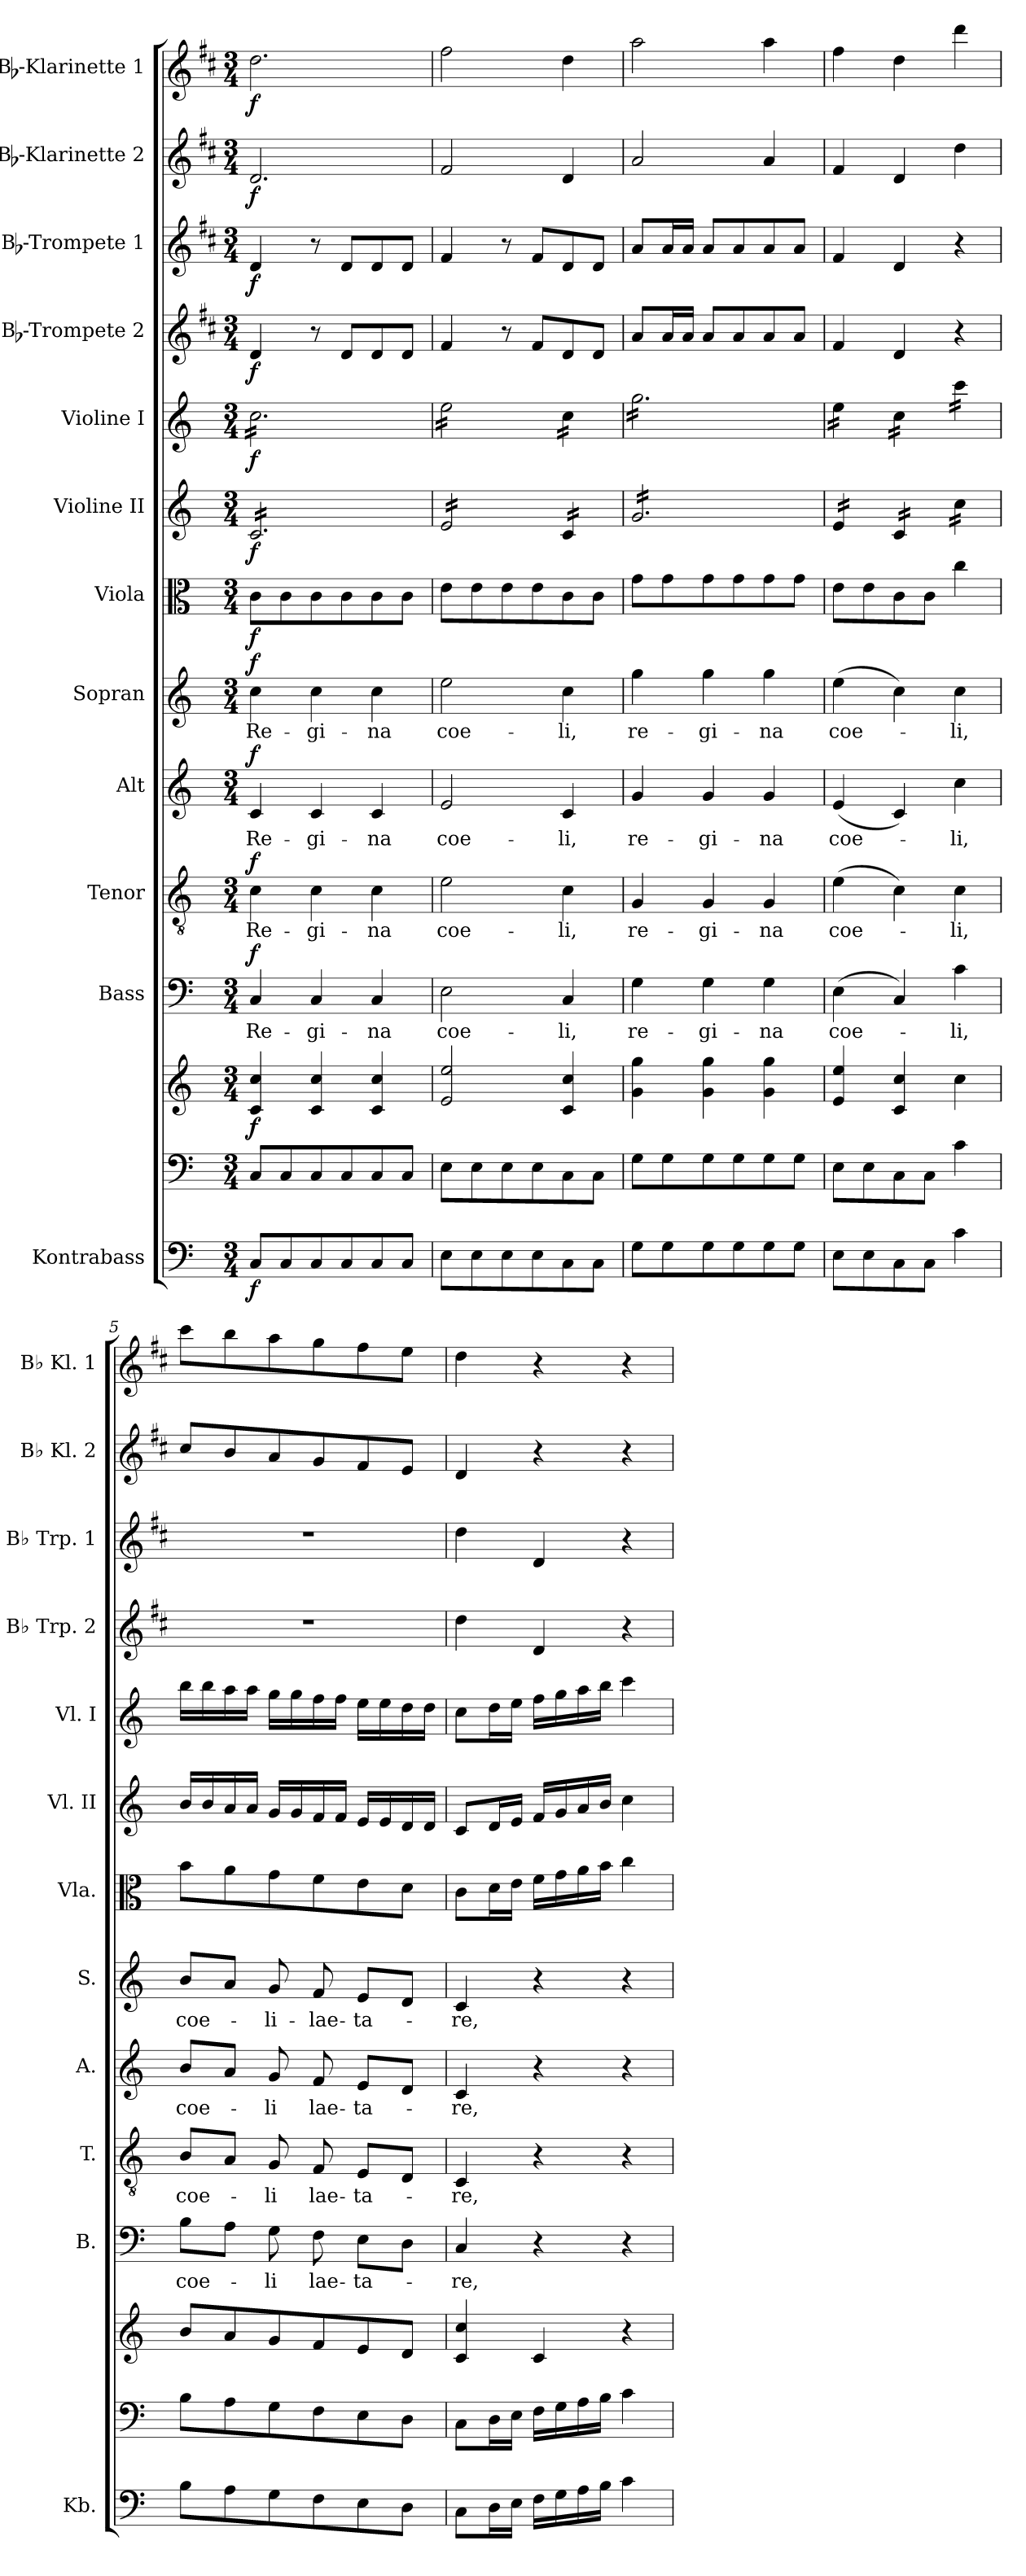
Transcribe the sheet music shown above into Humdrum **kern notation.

**kern	**dynam	**kern	**kern	**dynam	**kern	**text	**dynam	**kern	**text	**dynam	**kern	**text	**dynam	**kern	**text	**dynam	**kern	**dynam	**kern	**dynam	**kern	**dynam	**kern	**dynam	**kern	**dynam	**kern	**dynam	**kern	**dynam
*part13	*part13	*part12	*part12	*part12	*part11	*part11	*part11	*part10	*part10	*part10	*part9	*part9	*part9	*part8	*part8	*part8	*part7	*part7	*part6	*part6	*part5	*part5	*part4	*part4	*part3	*part3	*part2	*part2	*part1	*part1
*staff14	*staff14	*staff13	*staff12	*staff12/13	*staff11	*staff11	*staff11	*staff10	*staff10	*staff10	*staff9	*staff9	*staff9	*staff8	*staff8	*staff8	*staff7	*staff7	*staff6	*staff6	*staff5	*staff5	*staff4	*staff4	*staff3	*staff3	*staff2	*staff2	*staff1	*staff1
*I"Kontrabass	*	*	*	*	*I"Bass	*	*	*I"Tenor	*	*	*I"Alt	*	*	*I"Sopran	*	*	*I"Viola	*	*I"Violine II	*	*I"Violine I	*	*I"Bb-Trompete 2	*	*I"Bb-Trompete 1	*	*I"Bb-Klarinette 2	*	*I"Bb-Klarinette 1	*
*I'Kb.	*	*	*	*	*I'B.	*	*	*I'T.	*	*	*I'A.	*	*	*I'S.	*	*	*I'Vla.	*	*I'Vl. II	*	*I'Vl. I	*	*I'Bb Trp. 2	*	*I'Bb Trp. 1	*	*I'Bb Kl. 2	*	*I'Bb Kl. 1	*
*clefF4	*	*clefF4	*clefG2	*	*clefF4	*	*	*clefGv2	*	*	*clefG2	*	*	*clefG2	*	*	*clefC3	*	*clefG2	*	*clefG2	*	*clefG2	*	*clefG2	*	*clefG2	*	*clefG2	*
*ITrd7c12	*	*	*	*	*	*	*	*	*	*	*	*	*	*	*	*	*	*	*	*	*	*	*ITrd1c2	*	*ITrd1c2	*	*ITrd1c2	*	*ITrd1c2	*
*k[]	*	*k[]	*k[]	*	*k[]	*	*	*k[]	*	*	*k[]	*	*	*k[]	*	*	*k[]	*	*k[]	*	*k[]	*	*k[]	*	*k[]	*	*k[]	*	*k[]	*
*C:	*	*C:	*C:	*	*C:	*	*	*C:	*	*	*C:	*	*	*C:	*	*	*C:	*	*C:	*	*C:	*	*C:	*	*C:	*	*C:	*	*C:	*
*M3/4	*	*M3/4	*M3/4	*	*M3/4	*	*	*M3/4	*	*	*M3/4	*	*	*M3/4	*	*	*M3/4	*	*M3/4	*	*M3/4	*	*M3/4	*	*M3/4	*	*M3/4	*	*M3/4	*
=1	=1	=1	=1	=1	=1	=1	=1	=1	=1	=1	=1	=1	=1	=1	=1	=1	=1	=1	=1	=1	=1	=1	=1	=1	=1	=1	=1	=1	=1	=1
!	!LO:DY:b	!	!	!LO:DY:b	!	!LO:LY:b	!LO:DY:a	!	!LO:LY:b	!LO:DY:a	!	!LO:LY:b	!LO:DY:a	!	!LO:LY:b	!LO:DY:a	!	!LO:DY:b	!	!LO:DY:b	!	!LO:DY:b	!	!LO:DY:b	!	!LO:DY:b	!	!LO:DY:b	!	!LO:DY:b
*	*	*	*	*	*	*	*	*	*	*	*	*	*	*	*	*	*	*	*tremolo	*	*	*	*	*	*	*	*	*	*	*
*	*	*	*	*	*	*	*	*	*	*	*	*	*	*	*	*	*	*	*	*	*tremolo	*	*	*	*	*	*	*	*	*
8CC/L	f	8C/L	4c/ 4cc/	f	4C/	Re-	f	4c\	Re-	f	4c/	Re-	f	4cc\	Re-	f	8c\L	f	16c/LL	f	16cc\LL	f	4c/	f	4c/	f	2.c/	f	2.cc\	f
.	.	.	.	.	.	.	.	.	.	.	.	.	.	.	.	.	.	.	16c/	.	16cc\	.	.	.	.	.	.	.	.	.
8CC/	.	8C/	.	.	.	.	.	.	.	.	.	.	.	.	.	.	8c\	.	16c/	.	16cc\	.	.	.	.	.	.	.	.	.
.	.	.	.	.	.	.	.	.	.	.	.	.	.	.	.	.	.	.	16c/	.	16cc\	.	.	.	.	.	.	.	.	.
!	!	!	!	!	!	!LO:LY:b	!	!	!LO:LY:b	!	!	!LO:LY:b	!	!	!LO:LY:b	!	!	!	!	!	!	!	!	!	!	!	!	!	!	!
8CC/	.	8C/	4c/ 4cc/	.	4C/	-gi-	.	4c\	-gi-	.	4c/	-gi-	.	4cc\	-gi-	.	8c\	.	16c/	.	16cc\	.	8r	.	8r	.	.	.	.	.
.	.	.	.	.	.	.	.	.	.	.	.	.	.	.	.	.	.	.	16c/	.	16cc\	.	.	.	.	.	.	.	.	.
8CC/	.	8C/	.	.	.	.	.	.	.	.	.	.	.	.	.	.	8c\	.	16c/	.	16cc\	.	8c/L	.	8c/L	.	.	.	.	.
.	.	.	.	.	.	.	.	.	.	.	.	.	.	.	.	.	.	.	16c/	.	16cc\	.	.	.	.	.	.	.	.	.
!	!	!	!	!	!	!LO:LY:b	!	!	!LO:LY:b	!	!	!LO:LY:b	!	!	!LO:LY:b	!	!	!	!	!	!	!	!	!	!	!	!	!	!	!
8CC/	.	8C/	4c/ 4cc/	.	4C/	-na	.	4c\	-na	.	4c/	-na	.	4cc\	-na	.	8c\	.	16c/	.	16cc\	.	8c/	.	8c/	.	.	.	.	.
.	.	.	.	.	.	.	.	.	.	.	.	.	.	.	.	.	.	.	16c/	.	16cc\	.	.	.	.	.	.	.	.	.
8CC/J	.	8C/J	.	.	.	.	.	.	.	.	.	.	.	.	.	.	8c\J	.	16c/	.	16cc\	.	8c/J	.	8c/J	.	.	.	.	.
.	.	.	.	.	.	.	.	.	.	.	.	.	.	.	.	.	.	.	16c/JJ	.	16cc\JJ	.	.	.	.	.	.	.	.	.
=2	=2	=2	=2	=2	=2	=2	=2	=2	=2	=2	=2	=2	=2	=2	=2	=2	=2	=2	=2	=2	=2	=2	=2	=2	=2	=2	=2	=2	=2	=2
!	!	!	!	!	!	!LO:LY:b	!	!	!LO:LY:b	!	!	!LO:LY:b	!	!	!LO:LY:b	!	!	!	!	!	!	!	!	!	!	!	!	!	!	!
8EE\L	.	8E\L	2e/ 2ee/	.	2E\	coe-	.	2e\	coe-	.	2e/	coe-	.	2ee\	coe-	.	8e\L	.	16e/LL	.	16ee\LL	.	4e/	.	4e/	.	2e/	.	2ee\	.
.	.	.	.	.	.	.	.	.	.	.	.	.	.	.	.	.	.	.	16e/	.	16ee\	.	.	.	.	.	.	.	.	.
8EE\	.	8E\	.	.	.	.	.	.	.	.	.	.	.	.	.	.	8e\	.	16e/	.	16ee\	.	.	.	.	.	.	.	.	.
.	.	.	.	.	.	.	.	.	.	.	.	.	.	.	.	.	.	.	16e/	.	16ee\	.	.	.	.	.	.	.	.	.
8EE\	.	8E\	.	.	.	.	.	.	.	.	.	.	.	.	.	.	8e\	.	16e/	.	16ee\	.	8r	.	8r	.	.	.	.	.
.	.	.	.	.	.	.	.	.	.	.	.	.	.	.	.	.	.	.	16e/	.	16ee\	.	.	.	.	.	.	.	.	.
8EE\	.	8E\	.	.	.	.	.	.	.	.	.	.	.	.	.	.	8e\	.	16e/	.	16ee\	.	8e/L	.	8e/L	.	.	.	.	.
.	.	.	.	.	.	.	.	.	.	.	.	.	.	.	.	.	.	.	16e/JJ	.	16ee\JJ	.	.	.	.	.	.	.	.	.
!	!	!	!	!	!	!LO:LY:b	!	!	!LO:LY:b	!	!	!LO:LY:b	!	!	!LO:LY:b	!	!	!	!	!	!	!	!	!	!	!	!	!	!	!
8CC\	.	8C\	4c/ 4cc/	.	4C/	-li,	.	4c\	-li,	.	4c/	-li,	.	4cc\	-li,	.	8c\	.	16c/LL	.	16cc\LL	.	8c/	.	8c/	.	4c/	.	4cc\	.
.	.	.	.	.	.	.	.	.	.	.	.	.	.	.	.	.	.	.	16c/	.	16cc\	.	.	.	.	.	.	.	.	.
8CC\J	.	8C\J	.	.	.	.	.	.	.	.	.	.	.	.	.	.	8c\J	.	16c/	.	16cc\	.	8c/J	.	8c/J	.	.	.	.	.
.	.	.	.	.	.	.	.	.	.	.	.	.	.	.	.	.	.	.	16c/JJ	.	16cc\JJ	.	.	.	.	.	.	.	.	.
=3	=3	=3	=3	=3	=3	=3	=3	=3	=3	=3	=3	=3	=3	=3	=3	=3	=3	=3	=3	=3	=3	=3	=3	=3	=3	=3	=3	=3	=3	=3
!	!	!	!	!	!	!LO:LY:b	!	!	!LO:LY:b	!	!	!LO:LY:b	!	!	!LO:LY:b	!	!	!	!	!	!	!	!	!	!	!	!	!	!	!
8GG\L	.	8G\L	4g\ 4gg\	.	4G\	re-	.	4G/	re-	.	4g/	re-	.	4gg\	re-	.	8g\L	.	16g/LL	.	16gg\LL	.	8g/L	.	8g/L	.	2g/	.	2gg\	.
.	.	.	.	.	.	.	.	.	.	.	.	.	.	.	.	.	.	.	16g/	.	16gg\	.	.	.	.	.	.	.	.	.
8GG\	.	8G\	.	.	.	.	.	.	.	.	.	.	.	.	.	.	8g\	.	16g/	.	16gg\	.	16g/L	.	16g/L	.	.	.	.	.
.	.	.	.	.	.	.	.	.	.	.	.	.	.	.	.	.	.	.	16g/	.	16gg\	.	16g/JJ	.	16g/JJ	.	.	.	.	.
!	!	!	!	!	!	!LO:LY:b	!	!	!LO:LY:b	!	!	!LO:LY:b	!	!	!LO:LY:b	!	!	!	!	!	!	!	!	!	!	!	!	!	!	!
8GG\	.	8G\	4g\ 4gg\	.	4G\	-gi-	.	4G/	-gi-	.	4g/	-gi-	.	4gg\	-gi-	.	8g\	.	16g/	.	16gg\	.	8g/L	.	8g/L	.	.	.	.	.
.	.	.	.	.	.	.	.	.	.	.	.	.	.	.	.	.	.	.	16g/	.	16gg\	.	.	.	.	.	.	.	.	.
8GG\	.	8G\	.	.	.	.	.	.	.	.	.	.	.	.	.	.	8g\	.	16g/	.	16gg\	.	8g/	.	8g/	.	.	.	.	.
.	.	.	.	.	.	.	.	.	.	.	.	.	.	.	.	.	.	.	16g/	.	16gg\	.	.	.	.	.	.	.	.	.
!	!	!	!	!	!	!LO:LY:b	!	!	!LO:LY:b	!	!	!LO:LY:b	!	!	!LO:LY:b	!	!	!	!	!	!	!	!	!	!	!	!	!	!	!
8GG\	.	8G\	4g\ 4gg\	.	4G\	-na	.	4G/	-na	.	4g/	-na	.	4gg\	-na	.	8g\	.	16g/	.	16gg\	.	8g/	.	8g/	.	4g/	.	4gg\	.
.	.	.	.	.	.	.	.	.	.	.	.	.	.	.	.	.	.	.	16g/	.	16gg\	.	.	.	.	.	.	.	.	.
8GG\J	.	8G\J	.	.	.	.	.	.	.	.	.	.	.	.	.	.	8g\J	.	16g/	.	16gg\	.	8g/J	.	8g/J	.	.	.	.	.
.	.	.	.	.	.	.	.	.	.	.	.	.	.	.	.	.	.	.	16g/JJ	.	16gg\JJ	.	.	.	.	.	.	.	.	.
=4	=4	=4	=4	=4	=4	=4	=4	=4	=4	=4	=4	=4	=4	=4	=4	=4	=4	=4	=4	=4	=4	=4	=4	=4	=4	=4	=4	=4	=4	=4
!	!	!	!	!	!	!LO:LY:b	!	!	!LO:LY:b	!	!	!LO:LY:b	!	!	!LO:LY:b	!	!	!	!	!	!	!	!	!	!	!	!	!	!	!
8EE\L	.	8E\L	4e/ 4ee/	.	(>4E\	coe-	.	(>4e\	coe-	.	(<4e/	coe-	.	(>4ee\	coe-	.	8e\L	.	16e/LL	.	16ee\LL	.	4e/	.	4e/	.	4e/	.	4ee\	.
.	.	.	.	.	.	.	.	.	.	.	.	.	.	.	.	.	.	.	16e/	.	16ee\	.	.	.	.	.	.	.	.	.
8EE\	.	8E\	.	.	.	.	.	.	.	.	.	.	.	.	.	.	8e\	.	16e/	.	16ee\	.	.	.	.	.	.	.	.	.
.	.	.	.	.	.	.	.	.	.	.	.	.	.	.	.	.	.	.	16e/JJ	.	16ee\JJ	.	.	.	.	.	.	.	.	.
8CC\	.	8C\	4c/ 4cc/	.	4C/)	.	.	4c\)	.	.	4c/)	.	.	4cc\)	.	.	8c\	.	16c/LL	.	16cc\LL	.	4c/	.	4c/	.	4c/	.	4cc\	.
.	.	.	.	.	.	.	.	.	.	.	.	.	.	.	.	.	.	.	16c/	.	16cc\	.	.	.	.	.	.	.	.	.
8CC\J	.	8C\J	.	.	.	.	.	.	.	.	.	.	.	.	.	.	8c\J	.	16c/	.	16cc\	.	.	.	.	.	.	.	.	.
.	.	.	.	.	.	.	.	.	.	.	.	.	.	.	.	.	.	.	16c/JJ	.	16cc\JJ	.	.	.	.	.	.	.	.	.
!	!	!	!	!	!	!LO:LY:b	!	!	!LO:LY:b	!	!	!LO:LY:b	!	!	!LO:LY:b	!	!	!	!	!	!	!	!	!	!	!	!	!	!	!
4C\	.	4c\	4cc\	.	4c\	-li,	.	4c\	-li,	.	4cc\	-li,	.	4cc\	-li,	.	4cc\	.	16cc\LL	.	16ccc\LL	.	4r	.	4r	.	4cc\	.	4ccc\	.
.	.	.	.	.	.	.	.	.	.	.	.	.	.	.	.	.	.	.	16cc\	.	16ccc\	.	.	.	.	.	.	.	.	.
.	.	.	.	.	.	.	.	.	.	.	.	.	.	.	.	.	.	.	16cc\	.	16ccc\	.	.	.	.	.	.	.	.	.
.	.	.	.	.	.	.	.	.	.	.	.	.	.	.	.	.	.	.	16cc\JJ	.	16ccc\JJ	.	.	.	.	.	.	.	.	.
*	*	*	*	*	*	*	*	*	*	*	*	*	*	*	*	*	*	*	*	*	*Xtremolo	*	*	*	*	*	*	*	*	*
*	*	*	*	*	*	*	*	*	*	*	*	*	*	*	*	*	*	*	*Xtremolo	*	*	*	*	*	*	*	*	*	*	*
=5	=5	=5	=5	=5	=5	=5	=5	=5	=5	=5	=5	=5	=5	=5	=5	=5	=5	=5	=5	=5	=5	=5	=5	=5	=5	=5	=5	=5	=5	=5
!	!	!	!	!	!	!LO:LY:b	!	!	!LO:LY:b	!	!	!LO:LY:b	!	!	!LO:LY:b	!	!	!	!	!	!	!	!	!	!	!	!	!	!	!
8BB\L	.	8B\L	8b/L	.	8B\L	coe-	.	8B/L	coe-	.	8b/L	coe-	.	8b/L	coe-	.	8b\L	.	16b/LL	.	16bb\LL	.	2.r	.	2.r	.	8b/L	.	8bb\L	.
.	.	.	.	.	.	.	.	.	.	.	.	.	.	.	.	.	.	.	16b/	.	16bb\	.	.	.	.	.	.	.	.	.
8AA\	.	8A\	8a/	.	8A\J	.	.	8A/J	.	.	8a/J	.	.	8a/J	.	.	8a\	.	16a/	.	16aa\	.	.	.	.	.	8a/	.	8aa\	.
.	.	.	.	.	.	.	.	.	.	.	.	.	.	.	.	.	.	.	16a/JJ	.	16aa\JJ	.	.	.	.	.	.	.	.	.
!	!	!	!	!	!	!LO:LY:b	!	!	!LO:LY:b	!	!	!LO:LY:b	!	!	!LO:LY:b	!	!	!	!	!	!	!	!	!	!	!	!	!	!	!
8GG\	.	8G\	8g/	.	8G\	-li	.	8G/	-li	.	8g/	-li	.	8g/	-li-	.	8g\	.	16g/LL	.	16gg\LL	.	.	.	.	.	8g/	.	8gg\	.
.	.	.	.	.	.	.	.	.	.	.	.	.	.	.	.	.	.	.	16g/	.	16gg\	.	.	.	.	.	.	.	.	.
!	!	!	!	!	!	!LO:LY:b	!	!	!LO:LY:b	!	!	!LO:LY:b	!	!	!LO:LY:b	!	!	!	!	!	!	!	!	!	!	!	!	!	!	!
8FF\	.	8F\	8f/	.	8F\	lae-	.	8F/	lae-	.	8f/	lae-	.	8f/	-lae-	.	8f\	.	16f/	.	16ff\	.	.	.	.	.	8f/	.	8ff\	.
.	.	.	.	.	.	.	.	.	.	.	.	.	.	.	.	.	.	.	16f/JJ	.	16ff\JJ	.	.	.	.	.	.	.	.	.
!	!	!	!	!	!	!LO:LY:b	!	!	!LO:LY:b	!	!	!LO:LY:b	!	!	!LO:LY:b	!	!	!	!	!	!	!	!	!	!	!	!	!	!	!
8EE\	.	8E\	8e/	.	8E\L	-ta-	.	8E/L	-ta-	.	8e/L	-ta-	.	8e/L	-ta-	.	8e\	.	16e/LL	.	16ee\LL	.	.	.	.	.	8e/	.	8ee\	.
.	.	.	.	.	.	.	.	.	.	.	.	.	.	.	.	.	.	.	16e/	.	16ee\	.	.	.	.	.	.	.	.	.
8DD\J	.	8D\J	8d/J	.	8D\J	.	.	8D/J	.	.	8d/J	.	.	8d/J	.	.	8d\J	.	16d/	.	16dd\	.	.	.	.	.	8d/J	.	8dd\J	.
.	.	.	.	.	.	.	.	.	.	.	.	.	.	.	.	.	.	.	16d/JJ	.	16dd\JJ	.	.	.	.	.	.	.	.	.
=6	=6	=6	=6	=6	=6	=6	=6	=6	=6	=6	=6	=6	=6	=6	=6	=6	=6	=6	=6	=6	=6	=6	=6	=6	=6	=6	=6	=6	=6	=6
!	!	!	!	!	!	!LO:LY:b	!	!	!LO:LY:b	!	!	!LO:LY:b	!	!	!LO:LY:b	!	!	!	!	!	!	!	!	!	!	!	!	!	!	!
8CC\L	.	8C\L	4c/ 4cc/	.	4C/	-re,	.	4C/	-re,	.	4c/	-re,	.	4c/	-re,	.	8c\L	.	8c/L	.	8cc\L	.	4cc\	.	4cc\	.	4c/	.	4cc\	.
16DD\L	.	16D\L	.	.	.	.	.	.	.	.	.	.	.	.	.	.	16d\L	.	16d/L	.	16dd\L	.	.	.	.	.	.	.	.	.
16EE\JJ	.	16E\JJ	.	.	.	.	.	.	.	.	.	.	.	.	.	.	16e\JJ	.	16e/JJ	.	16ee\JJ	.	.	.	.	.	.	.	.	.
16FF\LL	.	16F\LL	4c/	.	4r	.	.	4r	.	.	4r	.	.	4r	.	.	16f\LL	.	16f/LL	.	16ff\LL	.	4c/	.	4c/	.	4r	.	4r	.
16GG\	.	16G\	.	.	.	.	.	.	.	.	.	.	.	.	.	.	16g\	.	16g/	.	16gg\	.	.	.	.	.	.	.	.	.
16AA\	.	16A\	.	.	.	.	.	.	.	.	.	.	.	.	.	.	16a\	.	16a/	.	16aa\	.	.	.	.	.	.	.	.	.
16BB\JJ	.	16B\JJ	.	.	.	.	.	.	.	.	.	.	.	.	.	.	16b\JJ	.	16b/JJ	.	16bb\JJ	.	.	.	.	.	.	.	.	.
4C\	.	4c\	4r	.	4r	.	.	4r	.	.	4r	.	.	4r	.	.	4cc\	.	4cc\	.	4ccc\	.	4r	.	4r	.	4r	.	4r	.
=	=	=	=	=	=	=	=	=	=	=	=	=	=	=	=	=	=	=	=	=	=	=	=	=	=	=	=	=	=	=
*-	*-	*-	*-	*-	*-	*-	*-	*-	*-	*-	*-	*-	*-	*-	*-	*-	*-	*-	*-	*-	*-	*-	*-	*-	*-	*-	*-	*-	*-	*-
